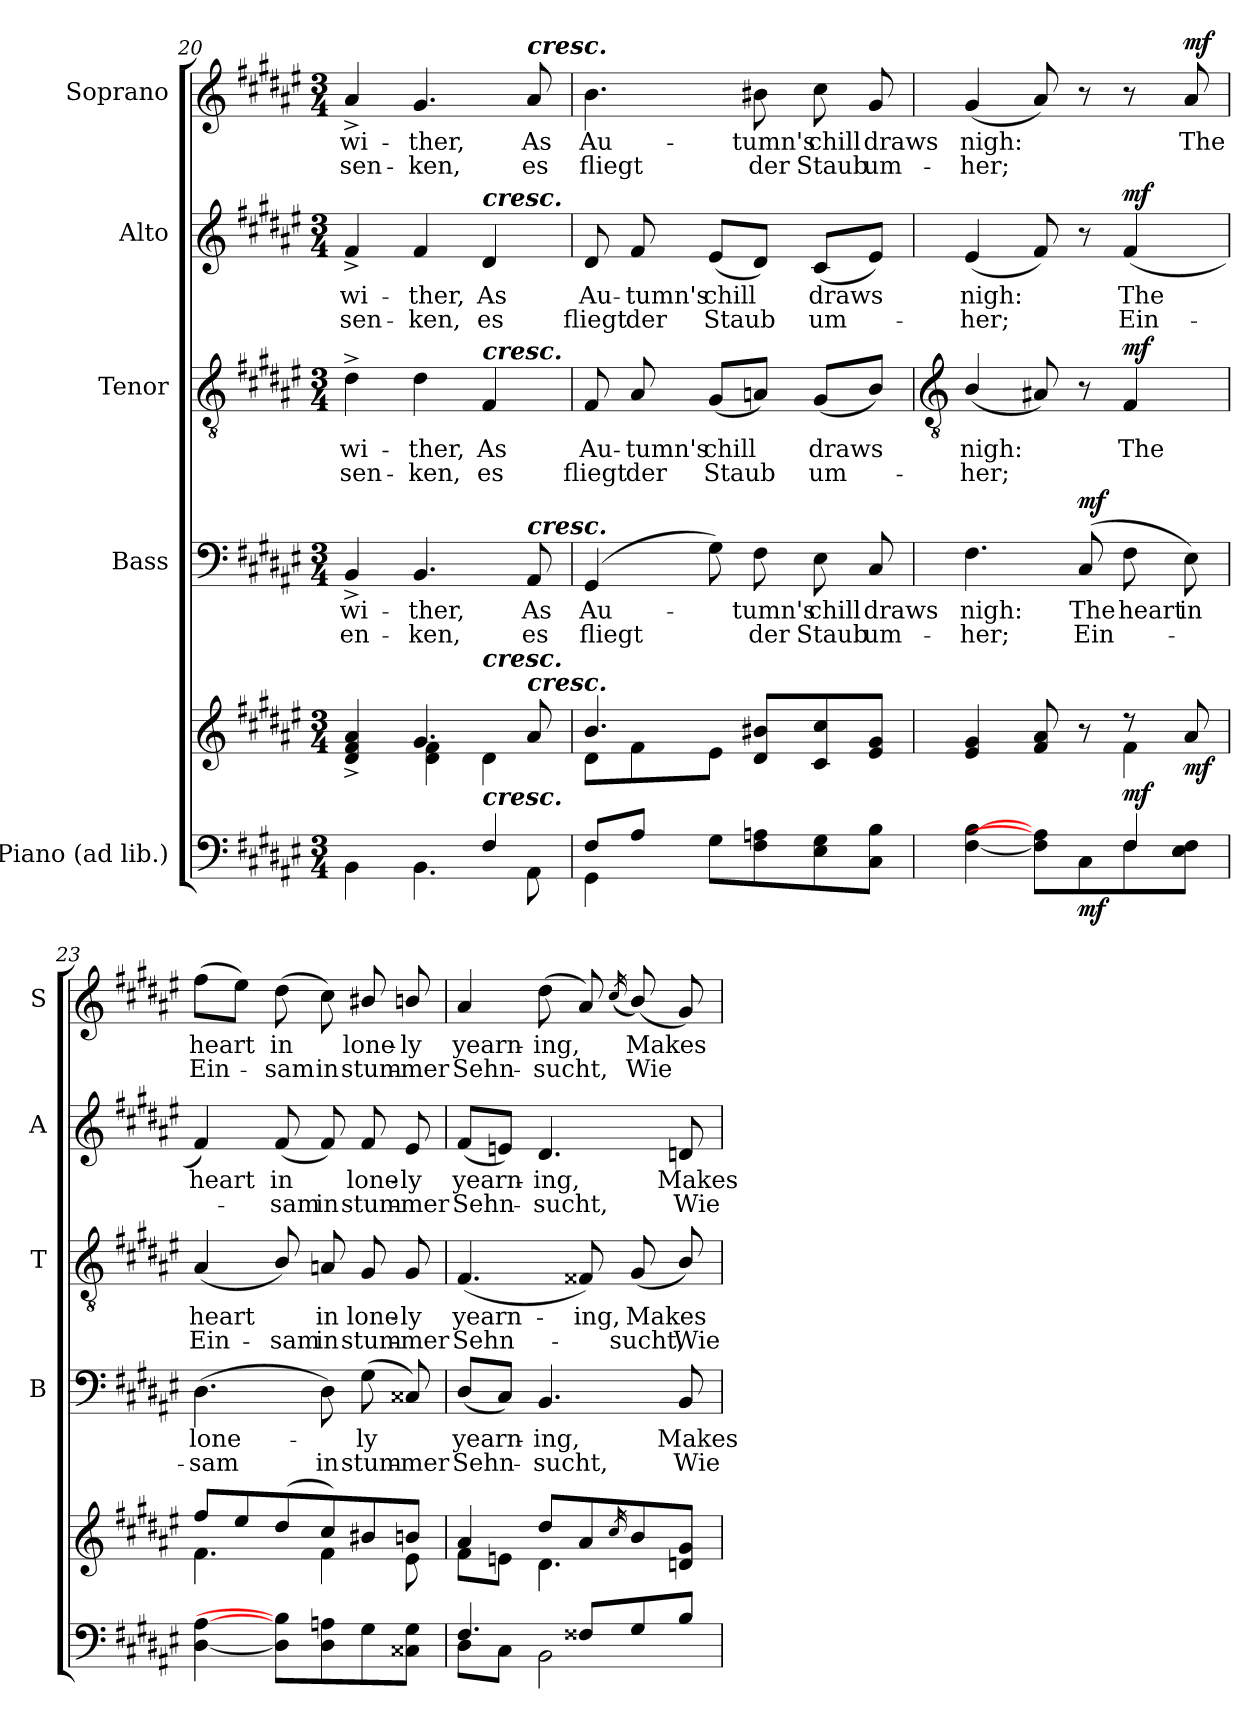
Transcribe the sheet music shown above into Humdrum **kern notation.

**kern	**kern	**dynam	**kern	**text	**text	**dynam	**kern	**text	**text	**dynam	**kern	**text	**text	**dynam	**kern	**text	**text	**dynam
*part5	*part5	*part5	*part4	*part4	*part4	*part4	*part3	*part3	*part3	*part3	*part2	*part2	*part2	*part2	*part1	*part1	*part1	*part1
*staff6	*staff5	*staff5/6	*staff4	*staff4	*staff4	*staff4	*staff3	*staff3	*staff3	*staff3	*staff2	*staff2	*staff2	*staff2	*staff1	*staff1	*staff1	*staff1
*I"Piano (ad lib.)	*	*	*I"Bass	*	*	*	*I"Tenor	*	*	*	*I"Alto	*	*	*	*I"Soprano	*	*	*
*	*	*	*I'B	*	*	*	*I'T	*	*	*	*I'A	*	*	*	*I'S	*	*	*
*clefF4	*clefG2	*	*clefF4	*	*	*	*clefGv2	*	*	*	*clefG2	*	*	*	*clefG2	*	*	*
*k[f#c#g#d#a#e#]	*k[f#c#g#d#a#e#]	*	*k[f#c#g#d#a#e#]	*	*	*	*k[f#c#g#d#a#e#]	*	*	*	*k[f#c#g#d#a#e#]	*	*	*	*k[f#c#g#d#a#e#]	*	*	*
*F#:	*F#:	*	*F#:	*	*	*	*F#:	*	*	*	*F#:	*	*	*	*F#:	*	*	*
*M3/4	*M3/4	*	*M3/4	*	*	*	*M3/4	*	*	*	*M3/4	*	*	*	*M3/4	*	*	*
=20	=20	=20	=20	=20	=20	=20	=20	=20	=20	=20	=20	=20	=20	=20	=20	=20	=20	=20
*^	*^	*	*	*	*	*	*	*	*	*	*	*	*	*	*	*	*	*
!	!	!	!	!	!	!LO:LY:b	!LO:LY:b	!	!	!LO:LY:b	!LO:LY:b	!	!	!LO:LY:b	!LO:LY:b	!	!	!LO:LY:b	!LO:LY:b	!
2ryy	4BB\	4d#/^ 4f#/^ 4a#/^	4ryy	.	4BB^	wi-	-en-	.	4d#^	wi-	-sen-	.	4f#^	wi-	-sen-	.	4a#^	wi-	-sen-	.
!	!	!	!	!	!	!LO:LY:b	!LO:LY:b	!	!	!LO:LY:b	!LO:LY:b	!	!	!LO:LY:b	!LO:LY:b	!	!	!LO:LY:b	!LO:LY:b	!
.	4.BB\	4.g#/	4d#\ 4f#\	.	4.BB	-ther,	ken,	.	4d#	-ther,	ken,	.	4f#	-ther,	ken,	.	4.g#	-ther,	ken,	.
!	!	!	!	!	!	!	!	!	!	!	!	!	!LO:TX:a:Bi:t=cresc.	!	!	!	!	!	!	!
!	!	!	!	!	!	!	!	!	!LO:TX:a:Bi:t=cresc.	!	!	!	!	!	!	!	!	!	!	!
!	!	!	!LO:TX:a:Bi:t=cresc.	!	!	!	!	!	!	!	!	!	!	!	!	!	!	!	!	!
!LO:TX:a:Bi:t=cresc.	!	!	!	!	!	!	!	!	!	!	!	!	!	!	!	!	!	!	!	!
!	!	!	!	!	!	!	!	!	!	!LO:LY:b	!LO:LY:b	!	!	!LO:LY:b	!LO:LY:b	!	!	!	!	!
4F#/	.	.	4d#\	.	.	.	.	.	4F#	As	es	.	4d#	As	es	.	.	.	.	.
!	!	!	!	!	!	!	!	!	!	!	!	!	!	!	!	!	!LO:TX:a:Bi:t=cresc.	!	!	!
!	!	!	!	!	!LO:TX:a:Bi:t=cresc.	!	!	!	!	!	!	!	!	!	!	!	!	!	!	!
!	!	!LO:TX:a:Bi:t=cresc.	!	!	!	!	!	!	!	!	!	!	!	!	!	!	!	!	!	!
!	!	!	!	!	!	!LO:LY:b	!LO:LY:b	!	!	!	!	!	!	!	!	!	!	!LO:LY:b	!LO:LY:b	!
.	8AA#\	8a#/	.	.	8AA#	As	es	.	.	.	.	.	.	.	.	.	8a#	As	es	.
=21	=21	=21	=21	=21	=21	=21	=21	=21	=21	=21	=21	=21	=21	=21	=21	=21	=21	=21	=21	=21
!	!	!	!	!	!	!LO:LY:b	!LO:LY:b	!	!	!LO:LY:b	!LO:LY:b	!	!	!LO:LY:b	!LO:LY:b	!	!	!LO:LY:b	!LO:LY:b	!
8F#/L	4GG#\	4.b/	8d#\L	.	(>4GG#	Au-	fliegt	.	8F#	Au-	-fliegt	.	8d#	Au-	-fliegt	.	4.b	Au-	-fliegt	.
!	!	!	!	!	!	!	!	!	!	!LO:LY:b	!LO:LY:b	!	!	!LO:LY:b	!LO:LY:b	!	!	!	!	!
8A#/J	.	.	8f#\	.	.	.	.	.	8A#	tumn's	der	.	8f#	tumn's	der	.	.	.	.	.
!	!	!	!	!	!	!	!	!	!	!LO:LY:b	!LO:LY:b	!	!	!LO:LY:b	!LO:LY:b	!	!	!	!	!
2ryy	8G#\L	.	8e#\J	.	8G#)	.	.	.	(<8G#L	chill	Staub	.	(<8e#L	chill	Staub	.	.	.	.	.
!	!	!	!	!	!	!LO:LY:b	!LO:LY:b	!	!	!	!	!	!	!	!	!	!	!LO:LY:b	!LO:LY:b	!
.	8F#\ 8An\	8d#/ 8b#X/L	4.ryy	.	8F#	tumn's	der	.	8AnJ)	.	.	.	8d#J)	.	.	.	8b#X	tumn's	der	.
!	!	!	!	!	!	!LO:LY:b	!LO:LY:b	!	!	!LO:LY:b	!LO:LY:b	!	!	!LO:LY:b	!LO:LY:b	!	!	!LO:LY:b	!LO:LY:b	!
.	8E#\ 8G#\	8c#/ 8cc#/	.	.	8E#	chill	Staub	.	(<8G#L	draws	um-	.	(<8c#L	draws	um-	.	8cc#	chill	Staub	.
!	!	!	!	!	!	!LO:LY:b	!LO:LY:b	!	!	!	!	!	!	!	!	!	!	!LO:LY:b	!LO:LY:b	!
.	8C#\ 8B\J	8e#/ 8g#/J	.	.	8C#	draws	um-	.	8BJ)	.	.	.	8e#J)	.	.	.	8g#	draws	um-	.
!!LO:LB:g=z
=22	=22	=22	=22	=22	=22	=22	=22	=22	=22	=22	=22	=22	=22	=22	=22	=22	=22	=22	=22	=22
*	*	*	*	*	*	*	*	*	*clefGv2	*	*	*	*	*	*	*	*	*	*	*
!	!	!	!	!	!	!LO:LY:b	!LO:LY:b	!	!	!LO:LY:b	!LO:LY:b	!	!	!LO:LY:b	!LO:LY:b	!	!	!LO:LY:b	!LO:LY:b	!
2ryy	[4F#\ [4B\	4e#/ 4g#/	4.ryy	.	4.F#	-nigh:	her;	.	(<4B/	nigh:	her;	.	(<4e#	nigh:	her;	.	(<4g#	-nigh:	her;	.
.	8F#\] 8A#\]L	8f#/ 8a#/	.	.	.	.	.	.	8A#X)	.	.	.	8f#)	.	.	.	8a#)	.	.	.
!	!	!	!	!LO:DY:b=2	!	!LO:LY:b	!LO:LY:b	!LO:DY:b	!	!	!	!	!	!	!	!	!	!	!	!
.	8C#\	8ryy	8r	mf	(>8C#	The	Ein-	mf	8r	.	.	.	8r	.	.	.	8r	.	.	.
!	!	!	!	!LO:DY:b	!	!LO:LY:b	!	!	!	!LO:LY:b	!	!LO:DY:b	!	!LO:LY:b	!LO:LY:b	!LO:DY:b	!	!	!	!
4F#/	8F#\	8r	4f#\	mf	8F#	heart	.	.	4F#	The	.	mf	(<4f#	The	Ein-	mf	8r	.	.	.
!	!	!	!	!LO:DY:b	!	!LO:LY:b	!	!	!	!	!	!	!	!	!	!	!	!LO:LY:b	!	!LO:DY:b
.	8E#\ 8F#\J	8a#/	.	mf	8E#)	in	.	.	.	.	.	.	.	.	.	.	8a#	The	.	mf
=23	=23	=23	=23	=23	=23	=23	=23	=23	=23	=23	=23	=23	=23	=23	=23	=23	=23	=23	=23	=23
!	!	!	!	!	!	!LO:LY:b	!LO:LY:b	!	!	!LO:LY:b	!LO:LY:b	!	!	!LO:LY:b	!	!	!	!LO:LY:b	!LO:LY:b	!
2ryy	[4D#\ [4A#\	8ff#/L	4.f#\	.	(>4.D#	lone-	sam	.	(<4A#	heart	Ein-	.	4f#)	heart	.	.	(>8ff#L	heart	Ein-	.
.	.	8ee#/	.	.	.	.	.	.	.	.	.	.	.	.	.	.	8ee#J)	.	.	.
!	!	!	!	!	!	!	!	!	!	!	!LO:LY:b	!	!	!LO:LY:b	!LO:LY:b	!	!	!LO:LY:b	!LO:LY:b	!
.	8D#\] 8B\]L	(>8dd#/	.	.	.	.	.	.	8B/)	.	-sam	.	(<8f#	in	sam	.	(>8dd#	in	sam	.
!	!	!	!	!	!	!	!LO:LY:b	!	!	!LO:LY:b	!LO:LY:b	!	!	!	!LO:LY:b	!	!	!	!LO:LY:b	!
.	8D#\ 8An\	8cc#/)	4f#\	.	8D#)	.	in	.	8An	in	in	.	8f#)	.	in	.	8cc#)	.	in	.
!	!	!	!	!	!	!LO:LY:b	!LO:LY:b	!	!	!LO:LY:b	!LO:LY:b	!	!	!LO:LY:b	!LO:LY:b	!	!	!LO:LY:b	!LO:LY:b	!
8ryy	8G#\	8b#X/	.	.	(<8G#	ly	stum-	.	8G#	lone-	-stum-	.	8f#	lone-	-stum-	.	8b#X/	lone-	-stum-	.
!	!	!	!	!	!	!	!LO:LY:b	!	!	!LO:LY:b	!LO:LY:b	!	!	!LO:LY:b	!LO:LY:b	!	!	!LO:LY:b	!LO:LY:b	!
8ryy	8C##X\ 8G#\J	8bn/J	8e#\	.	8C##X)	.	-mer	.	8G#	-ly	mer	.	8e#	-ly	mer	.	8bn/	-ly	mer	.
=24	=24	=24	=24	=24	=24	=24	=24	=24	=24	=24	=24	=24	=24	=24	=24	=24	=24	=24	=24	=24
!	!	!	!	!	!	!LO:LY:b	!LO:LY:b	!	!	!LO:LY:b	!LO:LY:b	!	!	!LO:LY:b	!LO:LY:b	!	!	!LO:LY:b	!LO:LY:b	!
4.F#/	8D#\L	4a#/	8f#\L	.	(<8D#L	yearn-	Sehn-	.	(<4.F#	yearn-	-Sehn-	.	(<8f#L	yearn-	Sehn-	.	4a#	yearn-	-Sehn-	.
.	8C#\J	.	8en\J	.	8C#J)	.	.	.	.	.	.	.	8enJ)	.	.	.	.	.	.	.
!	!	!	!	!	!	!LO:LY:b	!LO:LY:b	!	!	!	!	!	!	!LO:LY:b	!LO:LY:b	!	!	!LO:LY:b	!LO:LY:b	!
.	2BB\	8dd#/L	4.d#\	.	4.BB	ing,	sucht,	.	.	.	.	.	4.d#	ing,	sucht,	.	(>8dd#L	-ing,	sucht,	.
!	!	!	!	!	!	!	!	!	!	!LO:LY:b	!	!	!	!	!	!	!	!	!	!
8F##X/L	.	8a#/	.	.	.	.	.	.	8F##X)	ing,	.	.	.	.	.	.	8a#)	.	.	.
.	.	16qcc#/L	.	.	.	.	.	.	.	.	.	.	.	.	.	.	(<16qcc#/J	.	.	.
!	!	!	!	!	!	!	!	!	!	!LO:LY:b	!LO:LY:b	!	!	!	!	!	!	!LO:LY:b	!LO:LY:b	!
8G#/	.	8b/	.	.	.	.	.	.	(<8G#	Makes	sucht,	.	.	.	.	.	(<8b/L)	Makes	Wie	.
!	!	!	!	!	!	!LO:LY:b	!LO:LY:b	!	!	!	!LO:LY:b	!	!	!LO:LY:b	!LO:LY:b	!	!	!	!	!
8B/J	.	8dn/ 8g#/J	8ryy	.	8BB	Makes	Wie	.	8B/)	.	Wie	.	8dn	Makes	Wie	.	8g#J)	.	.	.
*v	*v	*	*	*	*	*	*	*	*	*	*	*	*	*	*	*	*	*	*	*
*	*v	*v	*	*	*	*	*	*	*	*	*	*	*	*	*	*	*	*	*
=	=	=	=	=	=	=	=	=	=	=	=	=	=	=	=	=	=	=
*-	*-	*-	*-	*-	*-	*-	*-	*-	*-	*-	*-	*-	*-	*-	*-	*-	*-	*-
